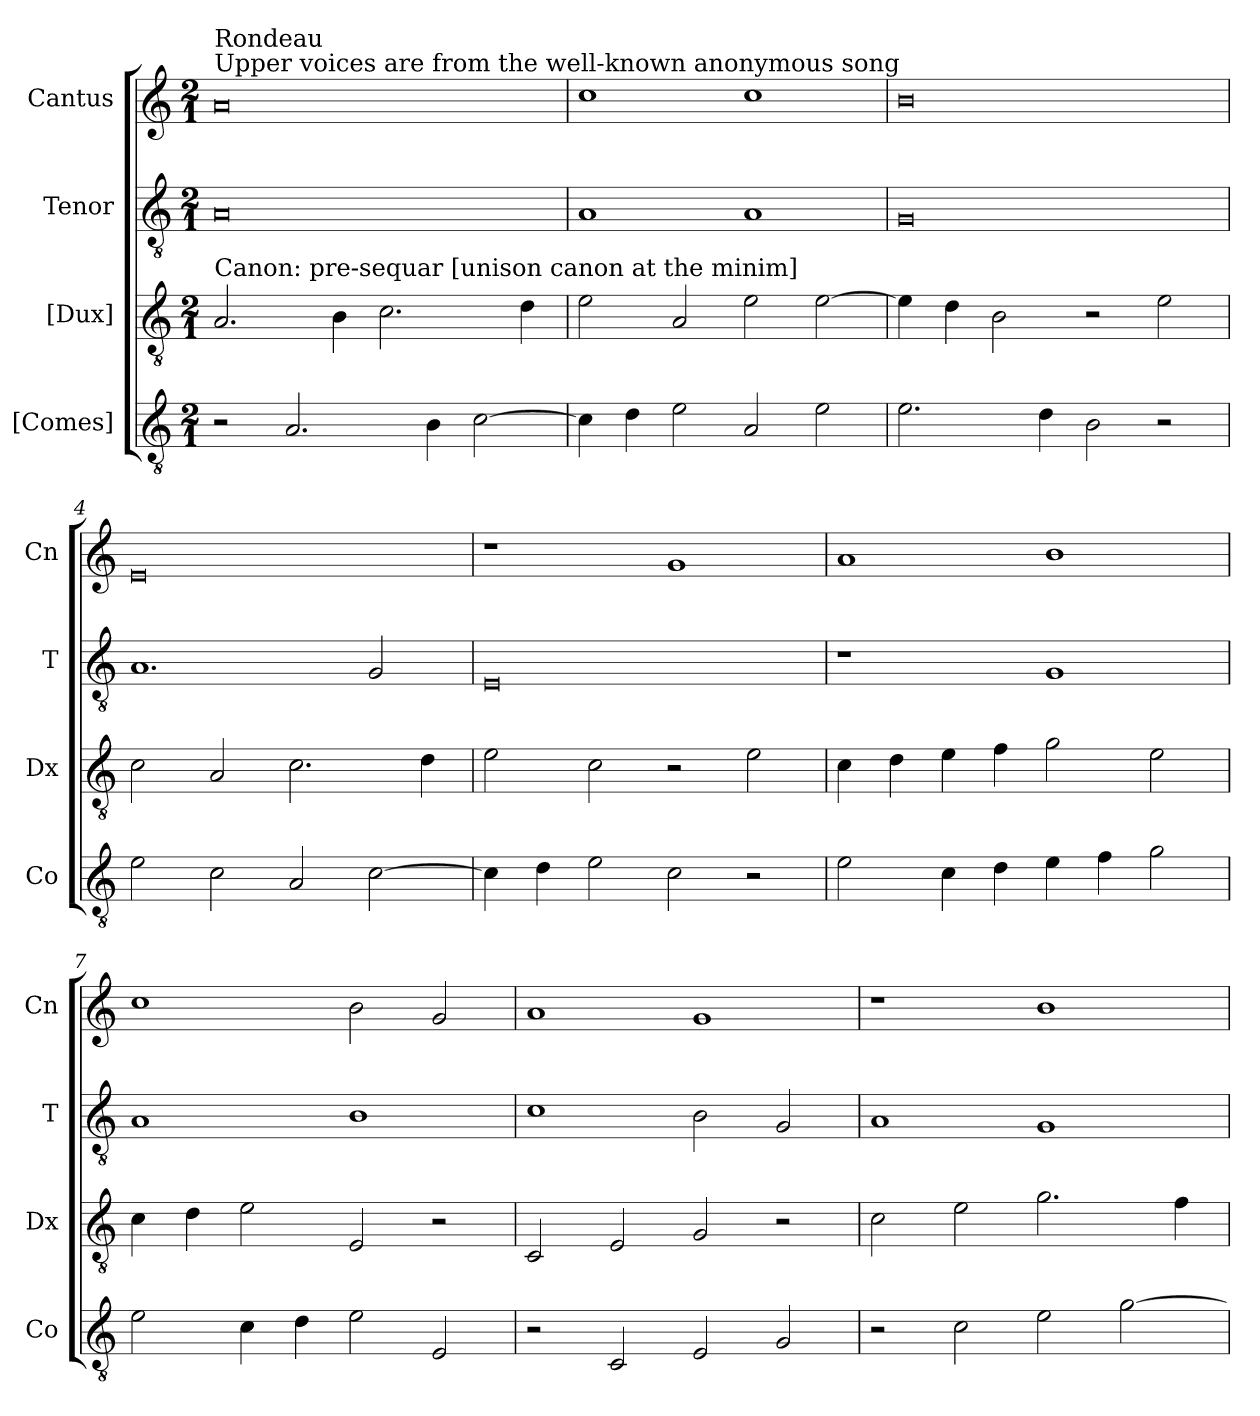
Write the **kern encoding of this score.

**kern	**kern	**kern	**kern
*part4	*part3	*part2	*part1
*staff4	*staff3	*staff2	*staff1
*I"[Comes]	*I"[Dux]	*I"Tenor	*I"Cantus
*I'Co	*I'Dx	*I'T	*I'Cn
*clefGv2	*clefGv2	*clefGv2	*clefG2
*k[]	*k[]	*k[]	*k[]
*M2/1	*M2/1	*M2/1	*M2/1
=1	=1	=1	=1
!	!	!	!LO:TX:a:t=Upper voices are from the well-known anonymous song
!	!	!	!LO:TX:a:t=Rondeau
!	!LO:TX:a:t=Canon&colon; pre-sequar [unison canon at the minim]	!	!
2r	2.A/	0A	0a
2.A/	.	.	.
.	4B\	.	.
.	2.c\	.	.
4B\	.	.	.
[2c\	.	.	.
.	4d\	.	.
=2	=2	=2	=2
4c\]	2e\	1A	1cc
4d\	.	.	.
2e\	2A/	.	.
2A/	2e\	1A	1cc
2e\	[2e\	.	.
=3	=3	=3	=3
2.e\	4e\]	0G	0b
.	4d\	.	.
.	2B\	.	.
4d\	.	.	.
2B\	2r	.	.
2r	2e\	.	.
=4	=4	=4	=4
2e\	2c\	1.A	0e
2c\	2A/	.	.
2A/	2.c\	.	.
[2c\	.	2G/	.
.	4d\	.	.
=5	=5	=5	=5
4c\]	2e\	0E	1r
4d\	.	.	.
2e\	2c\	.	.
2c\	2r	.	1g
2r	2e\	.	.
=6	=6	=6	=6
2e\	4c\	1r	1a
.	4d\	.	.
4c\	4e\	.	.
4d\	4f\	.	.
4e\	2g\	1G	1b
4f\	.	.	.
2g\	2e\	.	.
=7	=7	=7	=7
2e\	4c\	1A	1cc
.	4d\	.	.
4c\	2e\	.	.
4d\	.	.	.
2e\	2E/	1B	2b\
2E/	2r	.	2g/
=8	=8	=8	=8
2r	2C/	1c	1a
2C/	2E/	.	.
2E/	2G/	2B\	1g
2G/	2r	2G/	.
=9	=9	=9	=9
2r	2c\	1A	1r
2c\	2e\	.	.
2e\	2.g\	1G	1b
[2g\	.	.	.
.	4f\	.	.
=	=	=	=
*-	*-	*-	*-
